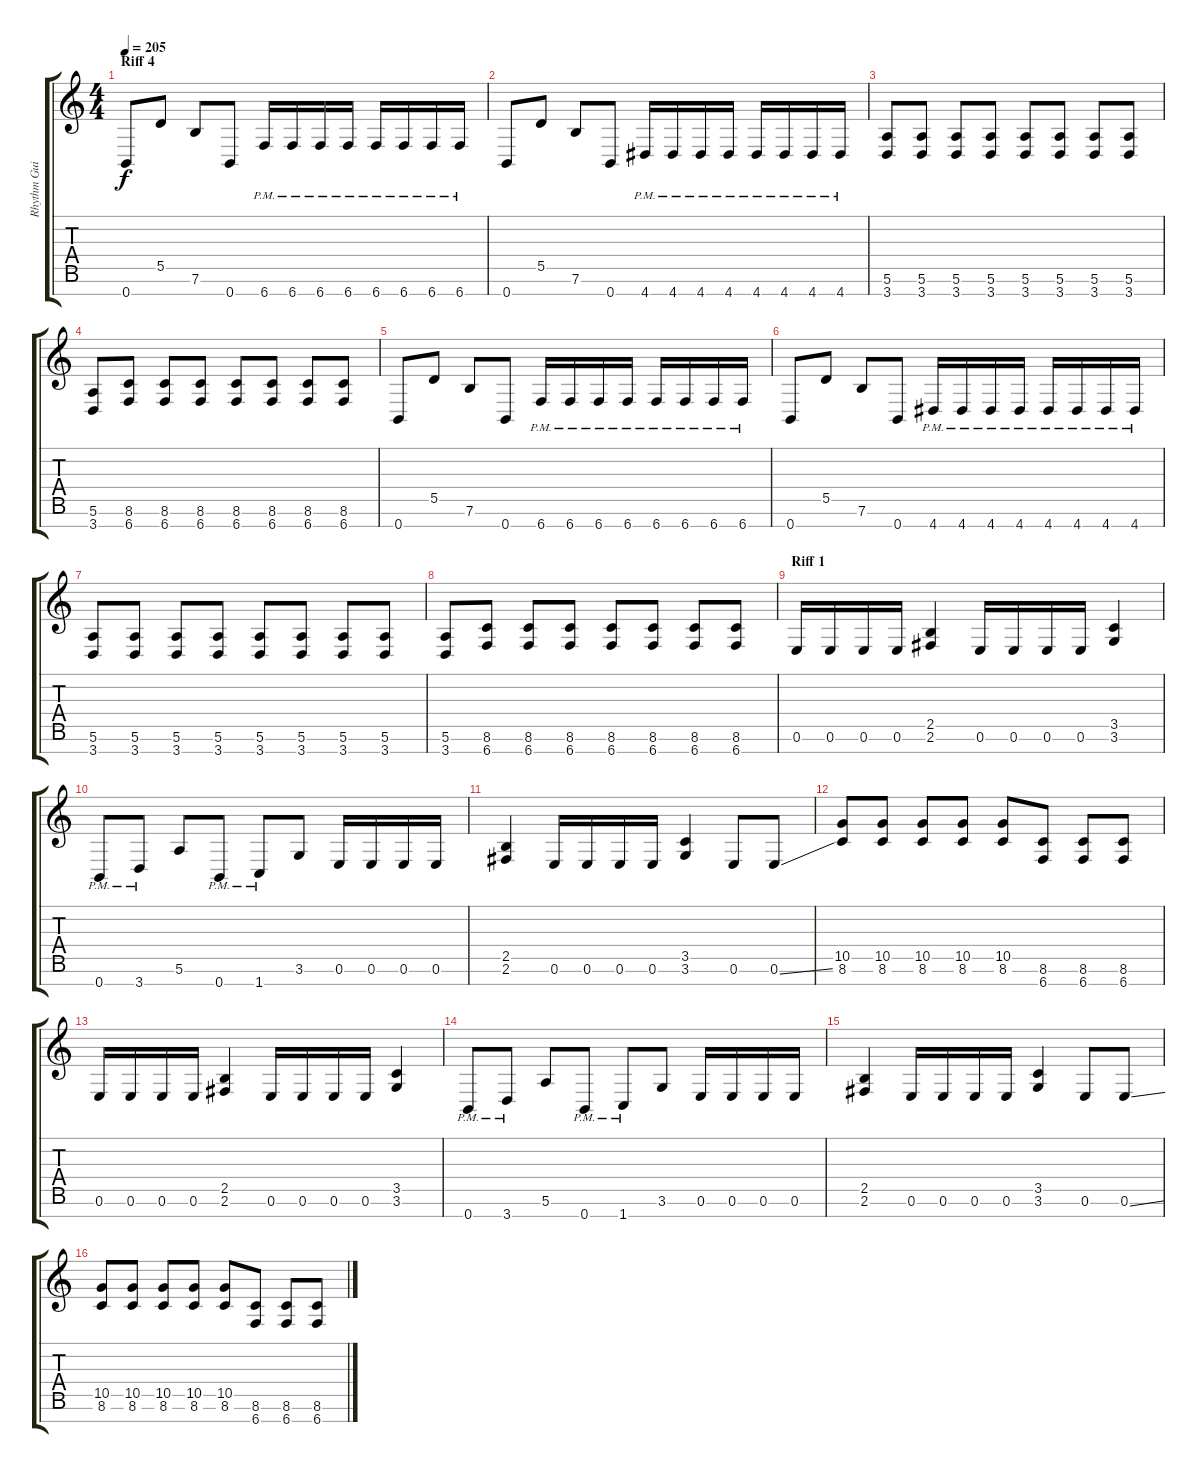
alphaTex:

\track ("Rhythm Guitar R" "Rhythm Gui") {instrument distortionguitar}
\staff {score tabs}
\tuning (E4 B3 G3 D3 A2 E2 B1) {hide}
\ts (4 4)
\section ("" "Riff 4")
\tempo 205
\clef g2
\ks c
0.7.8{dy f} 5.5.8 7.6.8 0.7.8 6.7{pm}.16 6.7{pm}.16 6.7{pm}.16 6.7{pm}.16 6.7{pm}.16 6.7{pm}.16 6.7{pm}.16 6.7{pm}.16 |
0.7.8 5.5.8 7.6.8 0.7.8 4.7{pm}.16 4.7{pm}.16 4.7{pm}.16 4.7{pm}.16 4.7{pm}.16 4.7{pm}.16 4.7{pm}.16 4.7{pm}.16 |
(5.6 3.7).8 (5.6 3.7).8 (5.6 3.7).8 (5.6 3.7).8 (5.6 3.7).8 (5.6 3.7).8 (5.6 3.7).8 (5.6 3.7).8 |
(5.6 3.7).8 (8.6 6.7).8 (8.6 6.7).8 (8.6 6.7).8 (8.6 6.7).8 (8.6 6.7).8 (8.6 6.7).8 (8.6 6.7).8 |
0.7.8 5.5.8 7.6.8 0.7.8 6.7{pm}.16 6.7{pm}.16 6.7{pm}.16 6.7{pm}.16 6.7{pm}.16 6.7{pm}.16 6.7{pm}.16 6.7{pm}.16 |
0.7.8 5.5.8 7.6.8 0.7.8 4.7{pm}.16 4.7{pm}.16 4.7{pm}.16 4.7{pm}.16 4.7{pm}.16 4.7{pm}.16 4.7{pm}.16 4.7{pm}.16 |
(5.6 3.7).8 (5.6 3.7).8 (5.6 3.7).8 (5.6 3.7).8 (5.6 3.7).8 (5.6 3.7).8 (5.6 3.7).8 (5.6 3.7).8 |
(5.6 3.7).8 (8.6 6.7).8 (8.6 6.7).8 (8.6 6.7).8 (8.6 6.7).8 (8.6 6.7).8 (8.6 6.7).8 (8.6 6.7).8 |
\section ("" "Riff 1")
0.6.16 0.6.16 0.6.16 0.6.16 (2.5 2.6).4 0.6.16 0.6.16 0.6.16 0.6.16 (3.5 3.6).4 |
0.7{pm}.8 3.7{pm}.8 5.6.8 0.7{pm}.8 1.7{pm}.8 3.6.8 0.6.16 0.6.16 0.6.16 0.6.16 |
(2.5 2.6).4 0.6.16 0.6.16 0.6.16 0.6.16 (3.5 3.6).4 0.6.8 0.6{ss}.8 |
(10.5 8.6).8 (10.5 8.6).8 (10.5 8.6).8 (10.5 8.6).8 (10.5 8.6).8 (8.6 6.7).8 (8.6 6.7).8 (8.6 6.7).8 |
0.6.16 0.6.16 0.6.16 0.6.16 (2.5 2.6).4 0.6.16 0.6.16 0.6.16 0.6.16 (3.5 3.6).4 |
0.7{pm}.8 3.7{pm}.8 5.6.8 0.7{pm}.8 1.7{pm}.8 3.6.8 0.6.16 0.6.16 0.6.16 0.6.16 |
(2.5 2.6).4 0.6.16 0.6.16 0.6.16 0.6.16 (3.5 3.6).4 0.6.8 0.6{ss}.8 |
(10.5 8.6).8 (10.5 8.6).8 (10.5 8.6).8 (10.5 8.6).8 (10.5 8.6).8 (8.6 6.7).8 (8.6 6.7).8 (8.6 6.7).8
